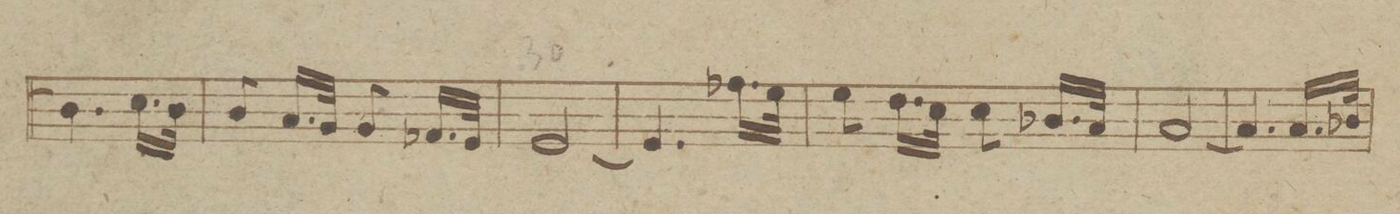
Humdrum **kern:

**kern	**dynam
*I"Fagotto Secondo.	*
*clefF4	*
*k[b-e-]	*
*M2/4	*
4.D\]	.
16.E-\LL	.
32D\JJk	.
=28	=28
8D/	.
16.C/LL	.
32BB-/JJk	.
8BB-/	.
16.AA-X/LL	.
32GG/JJk	.
=29	=29
[2GG/	.
=30	=30
4.GG/]	.
16.A-X\LL	.
32G\JJk	.
=31	=31
8G\	.
16.F\LL	.
32E-\JJk	.
8E-\	.
16.D-X/LL	.
32C/JJk	.
=32	=32
[2C/	.
=33	=33
4.C/]	.
16.C/LL	.
32D-X/JJk	.
=34	=34
*-	*-
